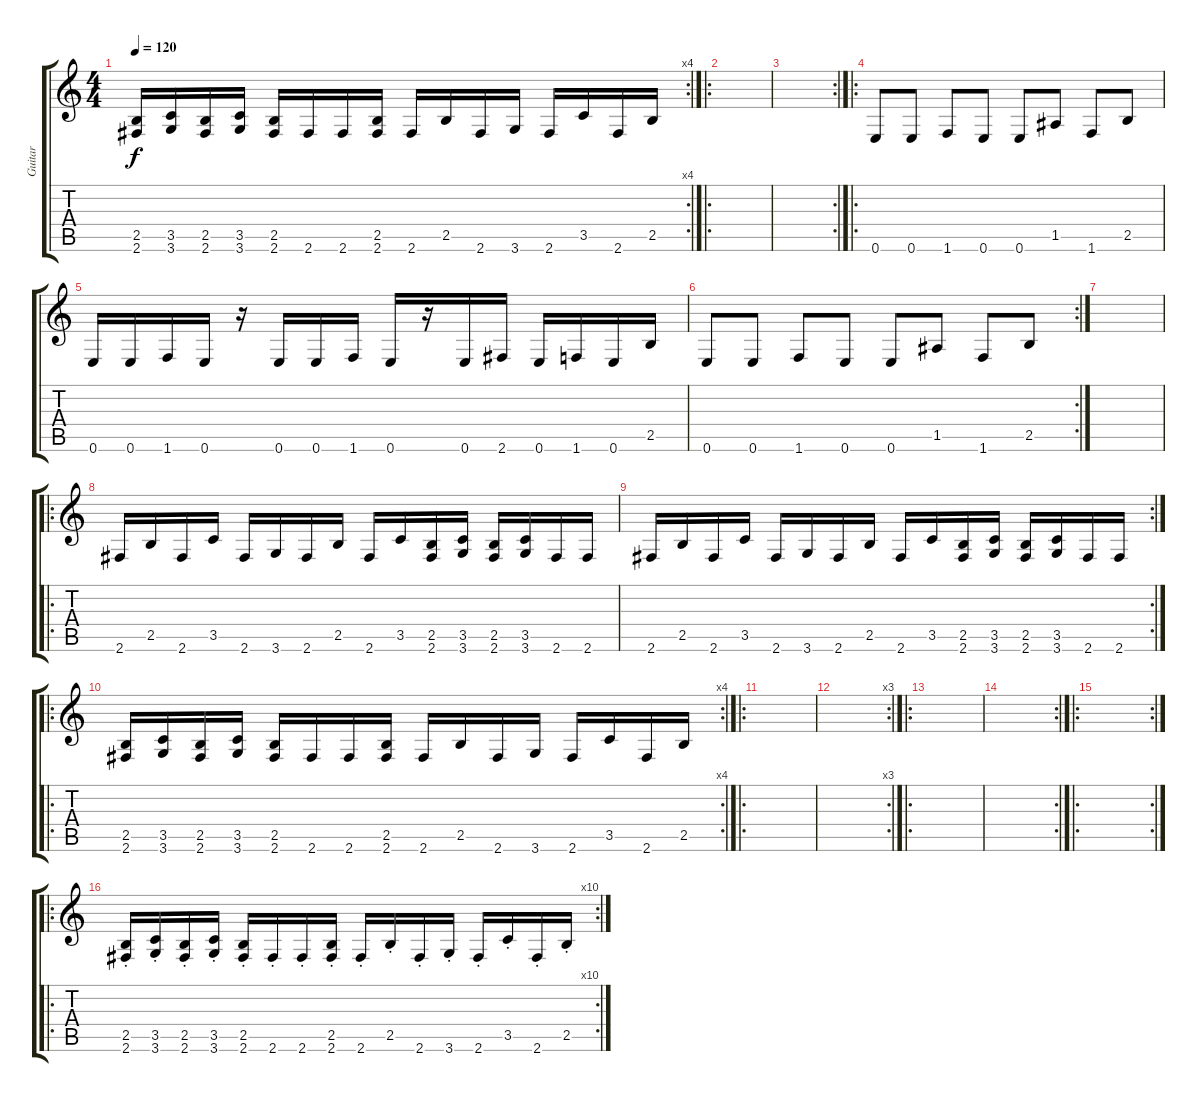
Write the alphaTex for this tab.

\track ("Guitar " "Guitar ") {instrument overdrivenguitar}
\staff {score tabs}
\tuning (E4 B3 G3 D3 A2 E2) {hide}
\rc 4
\ts (4 4)
\tempo 120
\clef g2
\ks c
(2.5 2.6).16{dy f} (3.5 3.6).16 (2.5 2.6).16 (3.5 3.6).16 (2.5 2.6).16 2.6.16 2.6.16 (2.5 2.6).16 2.6.16 2.5.16 2.6.16 3.6.16 2.6.16 3.5.16 2.6.16 2.5.16 |
\ro
|
\rc 2
|
\ro
0.6.8 0.6.8 1.6.8 0.6.8 0.6.8 1.5.8 1.6.8 2.5.8 |
0.6.16 0.6.16 1.6.16 0.6.16 r.16 0.6.16 0.6.16 1.6.16 0.6.16 r.16 0.6.16 2.6.16 0.6.16 1.6.16 0.6.16 2.5.16 |
\rc 2
0.6.8 0.6.8 1.6.8 0.6.8 0.6.8 1.5.8 1.6.8 2.5.8 |
|
\ro
2.6.16 2.5.16 2.6.16 3.5.16 2.6.16 3.6.16 2.6.16 2.5.16 2.6.16 3.5.16 (2.5 2.6).16 (3.5 3.6).16 (2.5 2.6).16 (3.5 3.6).16 2.6.16 2.6.16 |
\rc 2
2.6.16 2.5.16 2.6.16 3.5.16 2.6.16 3.6.16 2.6.16 2.5.16 2.6.16 3.5.16 (2.5 2.6).16 (3.5 3.6).16 (2.5 2.6).16 (3.5 3.6).16 2.6.16 2.6.16 |
\ro
\rc 4
(2.5 2.6).16 (3.5 3.6).16 (2.5 2.6).16 (3.5 3.6).16 (2.5 2.6).16 2.6.16 2.6.16 (2.5 2.6).16 2.6.16 2.5.16 2.6.16 3.6.16 2.6.16 3.5.16 2.6.16 2.5.16 |
\ro
|
\rc 3
|
\ro
|
\rc 2
|
\ro
\rc 2
|
\ro
\rc 10
(2.5{st} 2.6{st}).16 (3.5{st} 3.6{st}).16 (2.5{st} 2.6{st}).16 (3.5{st} 3.6{st}).16 (2.5{st} 2.6{st}).16 2.6{st}.16 2.6{st}.16 (2.5{st} 2.6{st}).16 2.6{st}.16 2.5{st}.16 2.6{st}.16 3.6{st}.16 2.6{st}.16 3.5{st}.16 2.6{st}.16 2.5{st}.16
